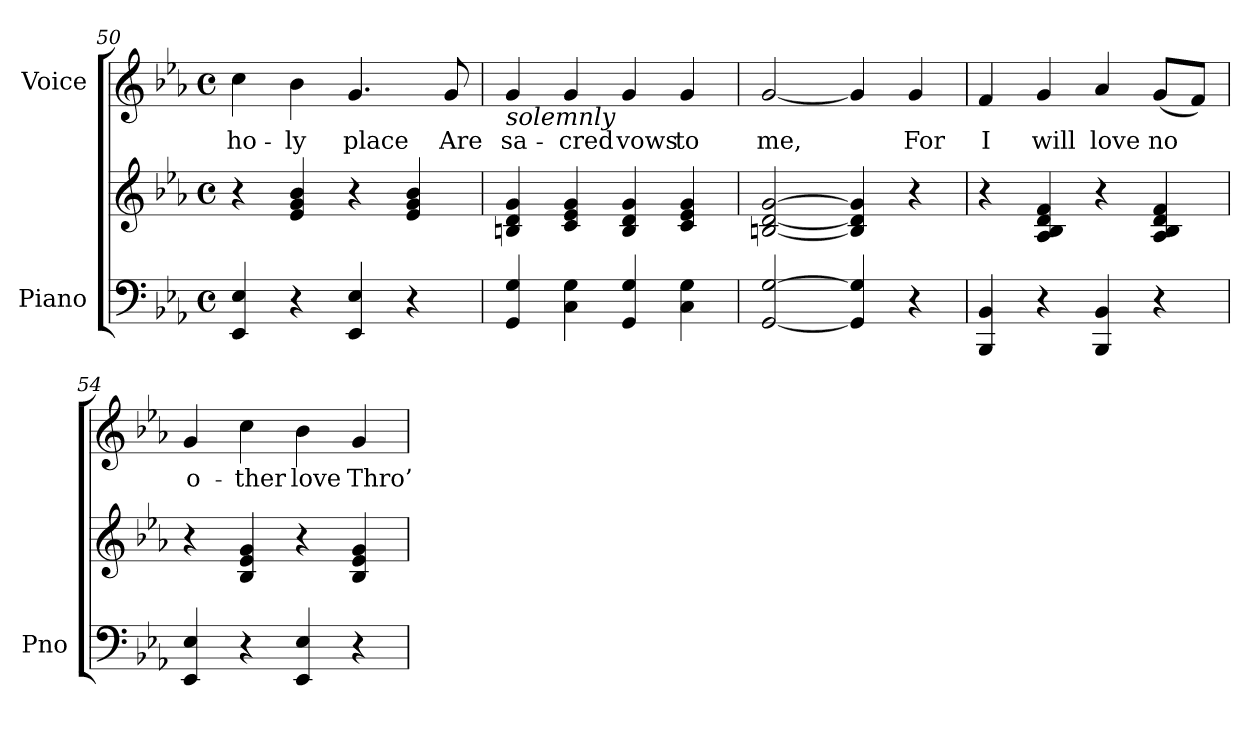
**kern	**kern	**kern	**text	**dynam
*part2	*part2	*part1	*part1	*part1
*staff3	*staff2	*staff1	*staff1	*staff1
*I"Piano	*	*I"Voice	*	*
*I'Pno	*	*	*	*
*clefF4	*clefG2	*clefG2	*	*
*k[b-e-a-]	*k[b-e-a-]	*k[b-e-a-]	*	*
*M4/4	*M4/4	*M4/4	*	*
*met(c)	*met(c)	*met(c)	*	*
=50	=50	=50	=50	=50
!	!	!	!LO:LY:b	!
4EE-/ 4E-/	4r	4cc\	ho-	.
!	!	!	!LO:LY:b	!
4r	4e-/ 4g/ 4b-/	4b-\	-ly	.
!	!	!	!LO:LY:b	!
4EE-/ 4E-/	4r	4.g/	place	.
4r	4e-/ 4g/ 4b-/	.	.	.
!	!	!	!LO:LY:b	!
.	.	8g/	Are	.
=51	=51	=51	=51	=51
!	!	!LO:TX:b:i:t=solemnly	!	!
!	!	!	!LO:LY:b	!
4GG/ 4G/	4Bn/ 4d/ 4g/	4g/	sa-	.
!	!	!	!LO:LY:b	!
4C\ 4G\	4c/ 4e-/ 4g/	4g/	-cred	.
!	!	!	!LO:LY:b	!
4GG/ 4G/	4B/ 4d/ 4g/	4g/	vows	.
!	!	!	!LO:LY:b	!
4C\ 4G\	4c/ 4e-/ 4g/	4g/	to	.
=52	=52	=52	=52	=52
!	!	!	!LO:LY:b	!
[2GG/ [2G/	[2Bn/ [2d/ [2g/	[2g/	me,	.
4GG/] 4G/]	4B/] 4d/] 4g/]	4g/]	.	.
!	!	!	!LO:LY:b	!LO:DY:a
!	!	!	!	!LO:DY:n=1:a
4r	4r	4g/	For	p other-dynamics
=53	=53	=53	=53	=53
!	!	!	!LO:LY:b	!
4BBB-/ 4BB-/	4r	4f/	I	.
!	!	!	!LO:LY:b	!
4r	4A-/ 4B-/ 4d/ 4f/	4g/	will	.
!	!	!	!LO:LY:b	!
4BBB-/ 4BB-/	4r	4a-/	love	.
!	!	!	!LO:LY:b	!
4r	4A-/ 4B-/ 4d/ 4f/	(8g/L	no	.
.	.	8f/J)	.	.
!!LO:LB:g=z
=54	=54	=54	=54	=54
!	!	!	!LO:LY:b	!
4EE-/ 4E-/	4r	4g/	o-	.
!	!	!	!LO:LY:b	!
4r	4B-/ 4e-/ 4g/	4cc\	-ther	.
!	!	!	!LO:LY:b	!
4EE-/ 4E-/	4r	4b-\	love	.
!	!	!	!LO:LY:b	!
4r	4B-/ 4e-/ 4g/	4g/	Thro’	.
=	=	=	=	=
*-	*-	*-	*-	*-
